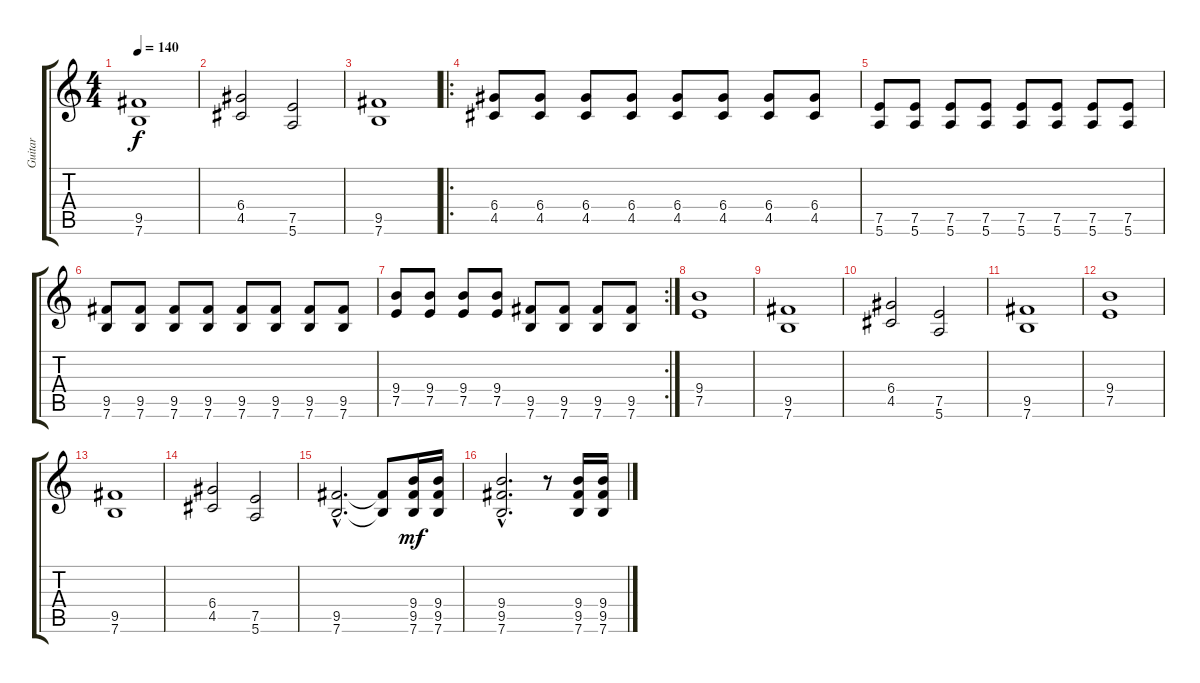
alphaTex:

\track ("Guitar" "Guitar") {instrument distortionguitar}
\staff {score tabs}
\tuning (E4 B3 G3 D3 A2 E2) {hide}
\ts (4 4)
\tempo 140
\clef g2
\ks c
(9.5 7.6).1{dy f} |
(6.4 4.5).2 (7.5 5.6).2 |
(9.5 7.6).1 |
\ro
(6.4 4.5).8 (6.4 4.5).8 (6.4 4.5).8 (6.4 4.5).8 (6.4 4.5).8 (6.4 4.5).8 (6.4 4.5).8 (6.4 4.5).8 |
(7.5 5.6).8 (7.5 5.6).8 (7.5 5.6).8 (7.5 5.6).8 (7.5 5.6).8 (7.5 5.6).8 (7.5 5.6).8 (7.5 5.6).8 |
(9.5 7.6).8 (9.5 7.6).8 (9.5 7.6).8 (9.5 7.6).8 (9.5 7.6).8 (9.5 7.6).8 (9.5 7.6).8 (9.5 7.6).8 |
\rc 2
(9.4 7.5).8 (9.4 7.5).8 (9.4 7.5).8 (9.4 7.5).8 (9.5 7.6).8 (9.5 7.6).8 (9.5 7.6).8 (9.5 7.6).8 |
(9.4 7.5).1 |
(9.5 7.6).1 |
(6.4 4.5).2 (7.5 5.6).2 |
(9.5 7.6).1 |
(9.4 7.5).1 |
(9.5 7.6).1 |
(6.4 4.5).2 (7.5 5.6).2 |
(9.5{hac} 7.6{hac}).2{d} (9.5{t} 7.6{t}).8 (9.4 9.5 7.6).16{dy mf} (9.4 9.5 7.6).16 |
(9.4{hac} 9.5{hac} 7.6{hac}).2{d} r.8 (9.4 9.5 7.6).16 (9.4 9.5 7.6).16
